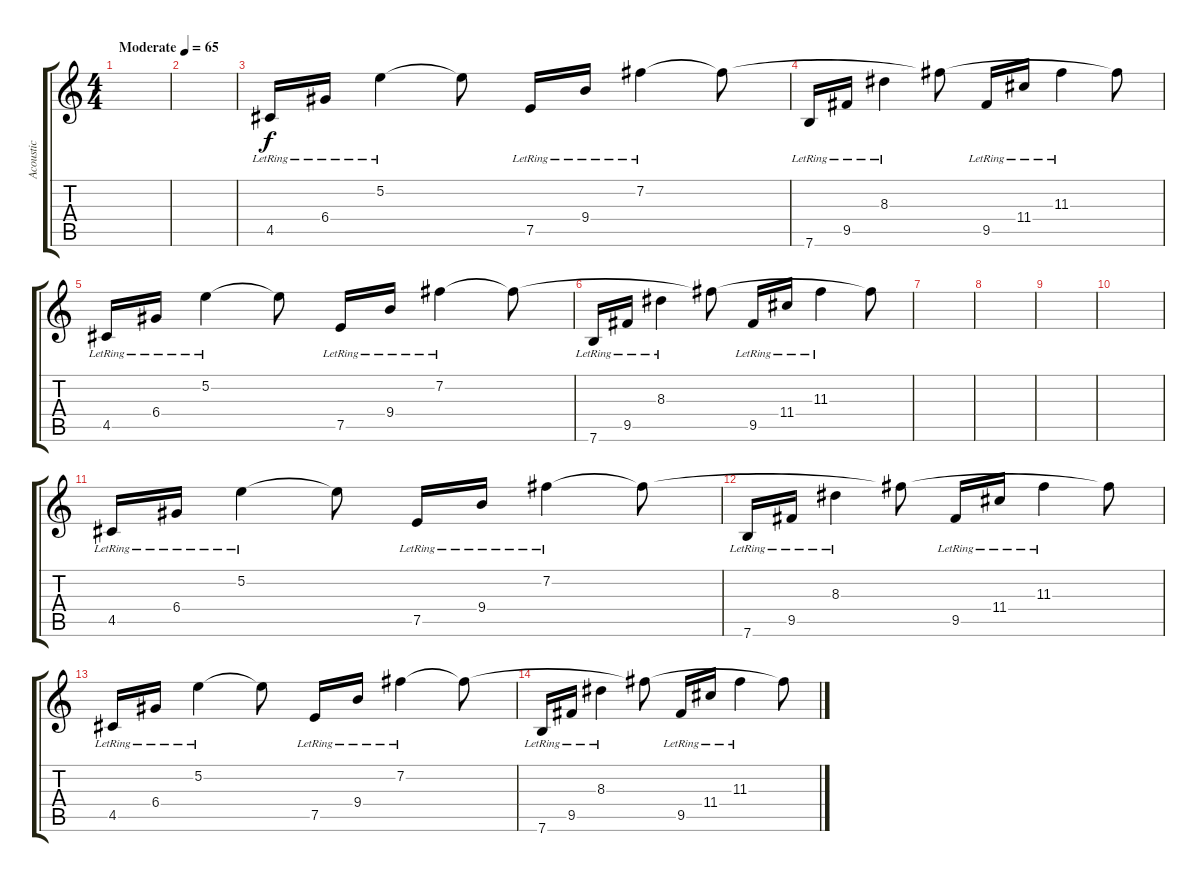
\track ("Acoustic" "Acoustic") {instrument acousticguitarsteel}
\staff {score tabs}
\tuning (E4 B3 G3 D3 A2 E2) {hide}
\ts (4 4)
\tempo (65 "Moderate")
\clef g2
\ks c
|
|
4.5{lr}.16 6.4{lr}.16 5.2{lr}.4 5.2{t}.8 7.5{lr}.16 9.4{lr}.16 7.2{lr}.4 7.2{t}.8 |
7.6{lr}.16 9.5{lr}.16 8.3{lr}.4 7.2{t}.8 9.5{lr}.16 11.4{lr}.16 11.3{lr}.4 7.2{t}.8 |
4.5{lr}.16 6.4{lr}.16 5.2{lr}.4 5.2{t}.8 7.5{lr}.16 9.4{lr}.16 7.2{lr}.4 7.2{t}.8 |
7.6{lr}.16 9.5{lr}.16 8.3{lr}.4 7.2{t}.8 9.5{lr}.16 11.4{lr}.16 11.3{lr}.4 7.2{t}.8 |
|
|
|
|
4.5{lr}.16 6.4{lr}.16 5.2{lr}.4 5.2{t}.8 7.5{lr}.16 9.4{lr}.16 7.2{lr}.4 7.2{t}.8 |
7.6{lr}.16 9.5{lr}.16 8.3{lr}.4 7.2{t}.8 9.5{lr}.16 11.4{lr}.16 11.3{lr}.4 7.2{t}.8 |
4.5{lr}.16 6.4{lr}.16 5.2{lr}.4 5.2{t}.8 7.5{lr}.16 9.4{lr}.16 7.2{lr}.4 7.2{t}.8 |
7.6{lr}.16 9.5{lr}.16 8.3{lr}.4 7.2{t}.8 9.5{lr}.16 11.4{lr}.16 11.3{lr}.4 7.2{t}.8
